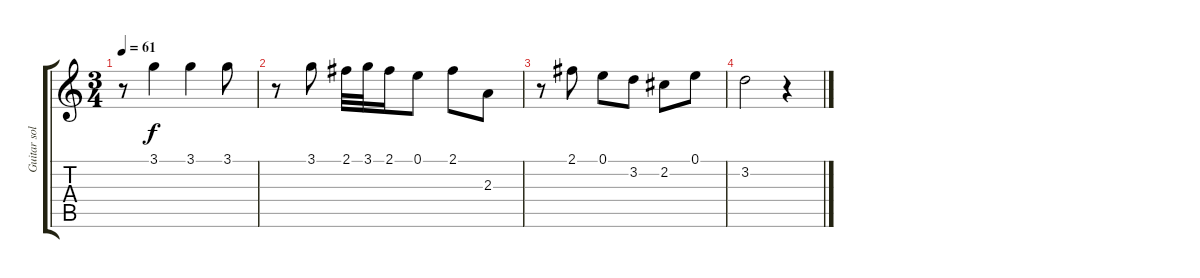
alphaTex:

\track ("Guitar solo" "Guitar sol") {instrument acousticguitarnylon}
\staff {score tabs}
\tuning (E4 B3 G3 D3 A2 E2) {hide}
\ts (3 4)
\tempo 61
\clef g2
\ks c
r.8{dy f} 3.1.4 3.1.4 3.1.8 |
r.8 3.1.8 2.1.32 3.1.32 2.1.16 0.1.8 2.1.8 2.3.8 |
r.8 2.1.8 0.1.8 3.2.8 2.2.8 0.1.8 |
3.2.2 r.4
